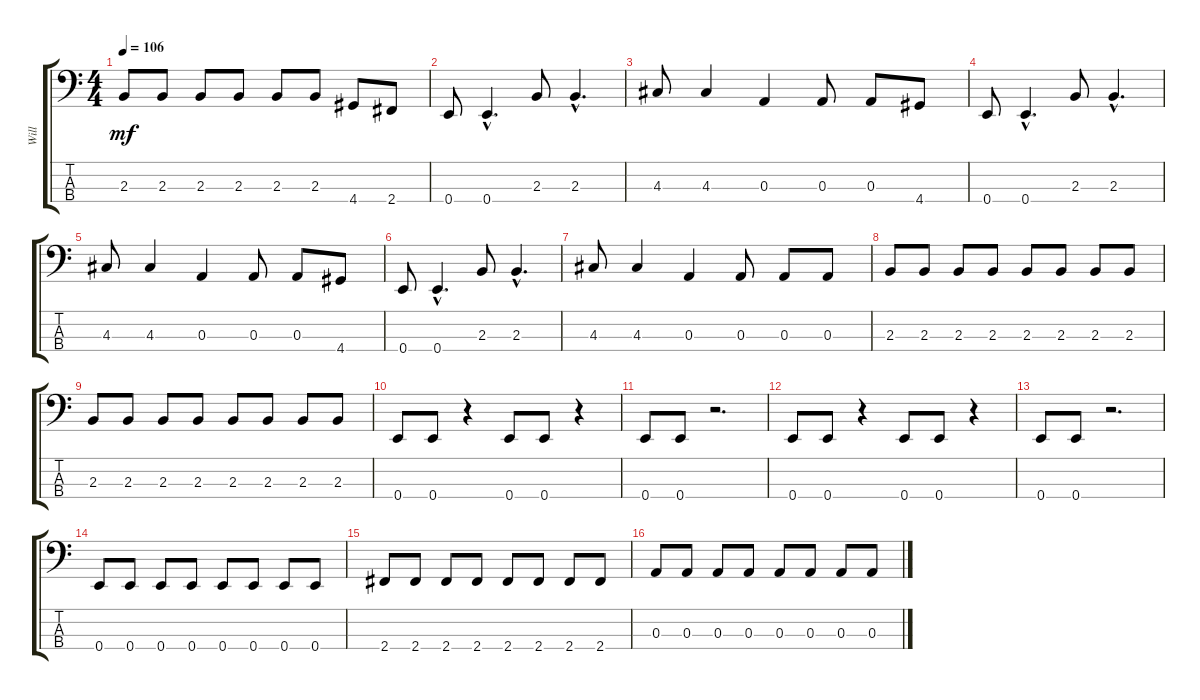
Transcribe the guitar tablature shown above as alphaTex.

\track ("Will" "Will") {instrument electricbassfinger}
\staff {score tabs}
\tuning (G2 D2 A1 E1) {hide}
\ts (4 4)
\tempo 106
\clef f4
\ks c
2.3.8{dy mf} 2.3.8 2.3.8 2.3.8 2.3.8 2.3.8 4.4.8 2.4.8 |
0.4.8 0.4{hac}.4{d} 2.3.8 2.3{hac}.4{d} |
4.3.8 4.3.4 0.3.4 0.3.8 0.3.8 4.4.8 |
0.4.8 0.4{hac}.4{d} 2.3.8 2.3{hac}.4{d} |
4.3.8 4.3.4 0.3.4 0.3.8 0.3.8 4.4.8 |
0.4.8 0.4{hac}.4{d} 2.3.8 2.3{hac}.4{d} |
4.3.8 4.3.4 0.3.4 0.3.8 0.3.8 0.3.8 |
2.3.8 2.3.8 2.3.8 2.3.8 2.3.8 2.3.8 2.3.8 2.3.8 |
2.3.8 2.3.8 2.3.8 2.3.8 2.3.8 2.3.8 2.3.8 2.3.8 |
0.4.8 0.4.8 r.4 0.4.8 0.4.8 r.4 |
0.4.8 0.4.8 r.2{d} |
0.4.8 0.4.8 r.4 0.4.8 0.4.8 r.4 |
0.4.8 0.4.8 r.2{d} |
0.4.8 0.4.8 0.4.8 0.4.8 0.4.8 0.4.8 0.4.8 0.4.8 |
2.4.8 2.4.8 2.4.8 2.4.8 2.4.8 2.4.8 2.4.8 2.4.8 |
0.3.8 0.3.8 0.3.8 0.3.8 0.3.8 0.3.8 0.3.8 0.3.8
